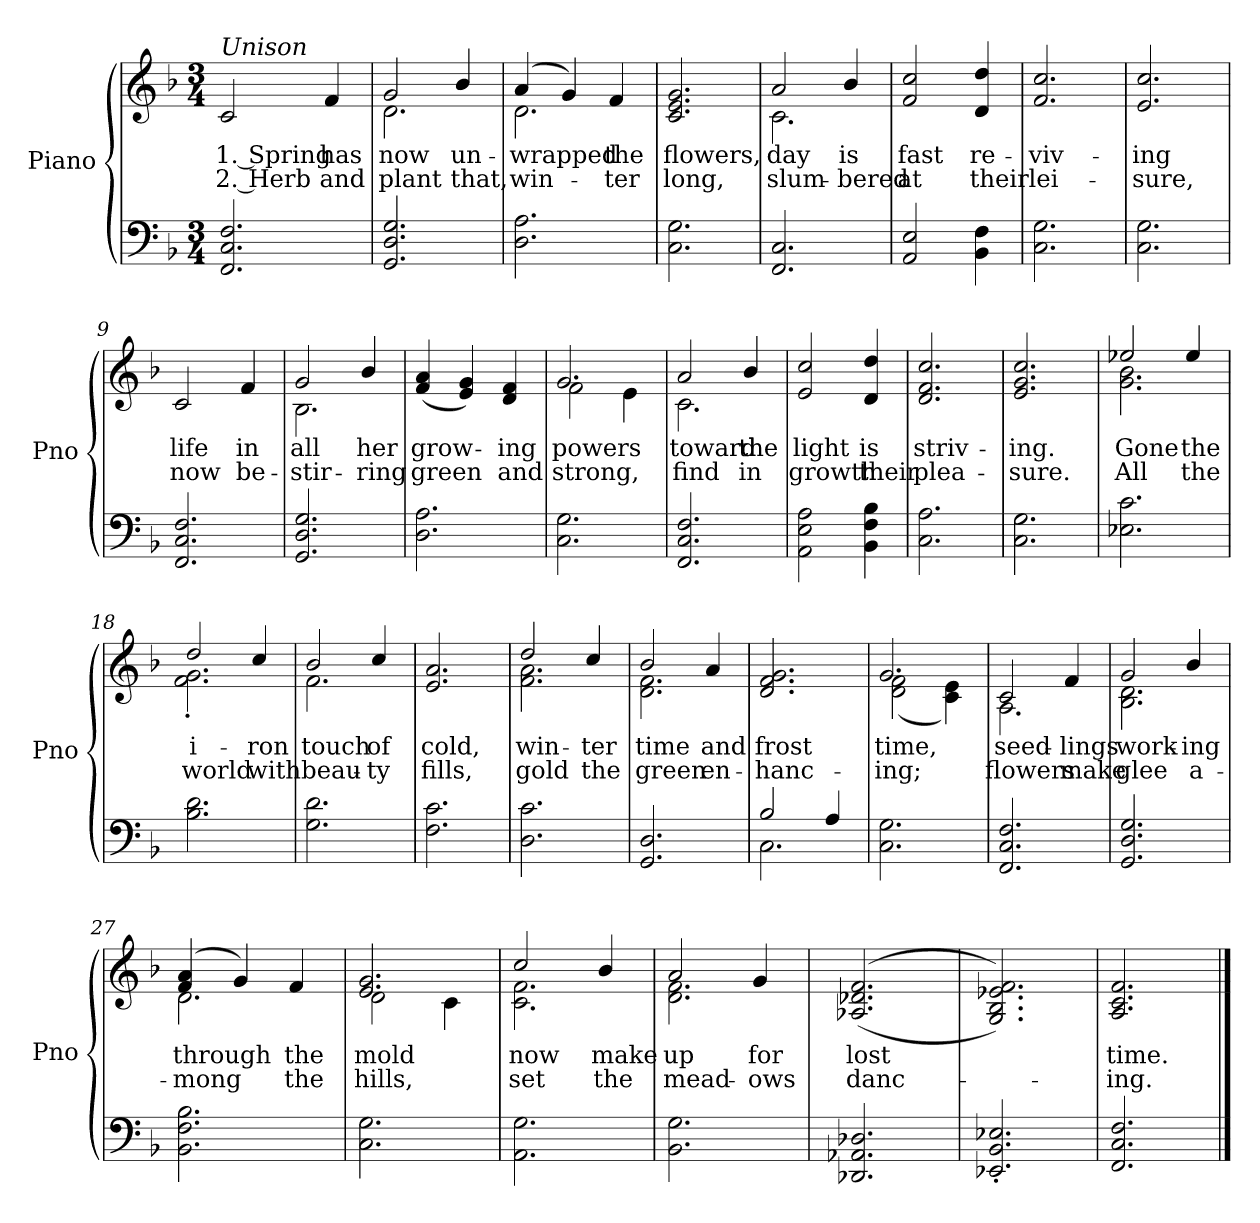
**kern	**kern	**text	**text
*part2	*part1	*part1	*part1
*staff2	*staff1	*staff1	*staff1
*I"Piano	*I"Piano	*	*
*I'Pno	*I'Pno	*	*
*clefF4	*clefG2	*	*
*k[b-]	*k[b-]	*	*
*M3/4	*M3/4	*	*
*MM189	*MM189	*	*
=1	=1	=1	=1
!	!LO:TX:a:i:t=Unison	!	!
!	!	!LO:LY:b	!LO:LY:b
2.FF/ 2.C/ 2.F/	2c/	1. Spring	2. Herb
!	!	!LO:LY:b	!LO:LY:b
.	4f/	has	and
=2	=2	=2	=2
!	!	!LO:LY:b	!LO:LY:b
*	*^	*	*
2.GG/ 2.D/ 2.G/	2g/	2.d\	now	plant
!	!	!	!LO:LY:b	!LO:LY:b
.	4b-/	.	un-	that,
=3	=3	=3	=3	=3
!	!	!	!LO:LY:b	!LO:LY:b
2.D\ 2.A\	(>4a/	2.d\	-wrapped	win-
.	4g/)	.	.	.
!	!	!	!LO:LY:b	!LO:LY:b
.	4f/	.	the	-ter
*	*v	*v	*	*
=4	=4	=4	=4
!	!	!LO:LY:b	!LO:LY:b
2.C\ 2.G\	2.c/ 2.e/ 2.g/	flowers,	long,
=5	=5	=5	=5
!	!	!LO:LY:b	!LO:LY:b
*	*^	*	*
2.FF/ 2.C/	2a/	2.c\	day	slum-
!	!	!	!LO:LY:b	!LO:LY:b
.	4b-/	.	is	-bered
*	*v	*v	*	*
=6	=6	=6	=6
!	!	!LO:LY:b	!LO:LY:b
2AA/ 2E/	2f/ 2cc/	fast	at
!	!	!LO:LY:b	!LO:LY:b
4BB-\ 4F\	4d/ 4dd/	re-	their
!!LO:LB:g=z
=7	=7	=7	=7
!	!	!LO:LY:b	!LO:LY:b
2.C\ 2.G\	2.f/ 2.cc/	-viv-	lei-
=8	=8	=8	=8
!	!	!LO:LY:b	!LO:LY:b
2.C\ 2.G\	2.e/ 2.cc/	-ing	-sure,
=9	=9	=9	=9
!	!	!LO:LY:b	!LO:LY:b
2.FF/ 2.C/ 2.F/	2c/	life	now
!	!	!LO:LY:b	!LO:LY:b
.	4f/	in	be-
=10	=10	=10	=10
!	!	!LO:LY:b	!LO:LY:b
*	*^	*	*
2.GG/ 2.D/ 2.G/	2g/	2.B-\	all	-stir-
!	!	!	!LO:LY:b	!LO:LY:b
.	4b-/	.	her	-ring
*	*v	*v	*	*
=11	=11	=11	=11
!	!	!LO:LY:b	!LO:LY:b
2.D\ 2.A\	(>4f/ 4a/	grow-	green
.	4e/ 4g/)	.	.
!	!	!LO:LY:b	!LO:LY:b
.	4d/ 4f/	-ing	and
=12	=12	=12	=12
!	!	!LO:LY:b	!LO:LY:b
*	*^	*	*
2.C\ 2.G\	2.g/	2f\	powers	strong,
.	.	4e\	.	.
!!LO:LB:g=z	!!
=13	=13	=13	=13	=13
!	!	!	!LO:LY:b	!LO:LY:b
2.FF/ 2.C/ 2.F/	2a/	2.c\	toward	find
!	!	!	!LO:LY:b	!LO:LY:b
.	4b-/	.	the	in
*	*v	*v	*	*
=14	=14	=14	=14
!	!	!LO:LY:b	!LO:LY:b
2AA\ 2E\ 2A\	2e/ 2cc/	light	growth
!	!	!LO:LY:b	!LO:LY:b
4BB-\ 4F\ 4B-\	4d/ 4dd/	is	their
=15	=15	=15	=15
!	!	!LO:LY:b	!LO:LY:b
2.C\ 2.A\	2.d/ 2.f/ 2.cc/	striv-	plea-
=16	=16	=16	=16
!	!	!LO:LY:b	!LO:LY:b
2.C\ 2.G\	2.e/ 2.g/ 2.cc/	-ing.	-sure.
=17	=17	=17	=17
!	!	!LO:LY:b	!LO:LY:b
*	*^	*	*
2.E-X\ 2.c\	2ee-X/	2.g\ 2.b-\	Gone	All
!	!	!	!LO:LY:b	!LO:LY:b
.	4ee-/	.	the	the
=18	=18	=18	=18	=18
!	!	!	!LO:LY:b	!LO:LY:b
2.B-\ 2.d\	2dd/	2.f\' 2.g\'	i-	world
!	!	!	!LO:LY:b	!LO:LY:b
.	4cc/	.	-ron	with
=19	=19	=19	=19	=19
!	!	!	!LO:LY:b	!LO:LY:b
2.G\ 2.d\	2b-/	2.f\	touch	beau-
!	!	!	!LO:LY:b	!LO:LY:b
.	4cc/	.	of	-ty
*	*v	*v	*	*
!!LO:PB:g=z
=20	=20	=20	=20
!	!	!LO:LY:b	!LO:LY:b
2.F\ 2.c\	2.e/ 2.a/	cold,	fills,
=21	=21	=21	=21
!	!	!LO:LY:b	!LO:LY:b
*	*^	*	*
2.D\ 2.c\	2dd/	2.f\ 2.a\	win-	gold
!	!	!	!LO:LY:b	!LO:LY:b
.	4cc/	.	-ter	the
=22	=22	=22	=22	=22
!	!	!	!LO:LY:b	!LO:LY:b
2.GG/ 2.D/	2b-/	2.d\ 2.f\	time	green
!	!	!	!LO:LY:b	!LO:LY:b
.	4a/	.	and	en-
*	*v	*v	*	*
=23	=23	=23	=23
*^	*	*	*
!	!	!	!LO:LY:b	!LO:LY:b
2B-/	2.C\	2.d/ 2.f/ 2.g/	frost	-hanc-
4A/	.	.	.	.
*v	*v	*	*	*
=24	=24	=24	=24
!	!	!LO:LY:b	!LO:LY:b
*	*^	*	*
2.C\ 2.G\	2.g/	(<2d\ 2f\	time,	-ing;
.	.	4c\ 4e\)	.	.
=25	=25	=25	=25	=25
!	!	!	!LO:LY:b	!LO:LY:b
2.FF/ 2.C/ 2.F/	2c/	2.A\	seed-	flowers
!	!	!	!LO:LY:b	!LO:LY:b
.	4f/	.	-lings	make
=26	=26	=26	=26	=26
!	!	!	!LO:LY:b	!LO:LY:b
2.GG/ 2.D/ 2.G/	2g/	2.B-\ 2.d\	work-	glee
!	!	!	!LO:LY:b	!LO:LY:b
.	4b-/	.	-ing	a-
!!LO:LB:g=z	!!
=27	=27	=27	=27	=27
!	!	!	!LO:LY:b	!LO:LY:b
2.BB-\ 2.F\ 2.B-\	(4f/ 4a/	2.d\	through	-mong
.	4g/)	.	.	.
!	!	!	!LO:LY:b	!LO:LY:b
.	4f/	.	the	the
=28	=28	=28	=28	=28
!	!	!	!LO:LY:b	!LO:LY:b
2.C\ 2.G\	2.e/ 2.g/	2d\	mold	hills,
.	.	4c\	.	.
=29	=29	=29	=29	=29
!	!	!	!LO:LY:b	!LO:LY:b
2.AA\ 2.G\	2cc/	2.c\ 2.f\	now	set
!	!	!	!LO:LY:b	!LO:LY:b
.	4b-/	.	make	the
=30	=30	=30	=30	=30
!	!	!	!LO:LY:b	!LO:LY:b
2.BB-\ 2.G\	2a/	2.d\ 2.f\	up	mead-
!	!	!	!LO:LY:b	!LO:LY:b
.	4g/	.	for	-ows
*	*v	*v	*	*
=31	=31	=31	=31
!	!	!LO:LY:b	!LO:LY:b
2.DD-X/ 2.AA-X/ 2.D-X/	(<(>2.A-X/ 2.d-X/ 2.f/	lost	danc-
=32	=32	=32	=32
2.EE-X/' 2.BB-/' 2.E-X/'	2.G/ 2.B-/ 2.e-X/ 2.f/))	.	.
=33	=33	=33	=33
!	!	!LO:LY:b	!LO:LY:b
2.FF/ 2.C/ 2.F/	2.A/ 2.c/ 2.f/	time.	-ing.
==	==	==	==
*-	*-	*-	*-
